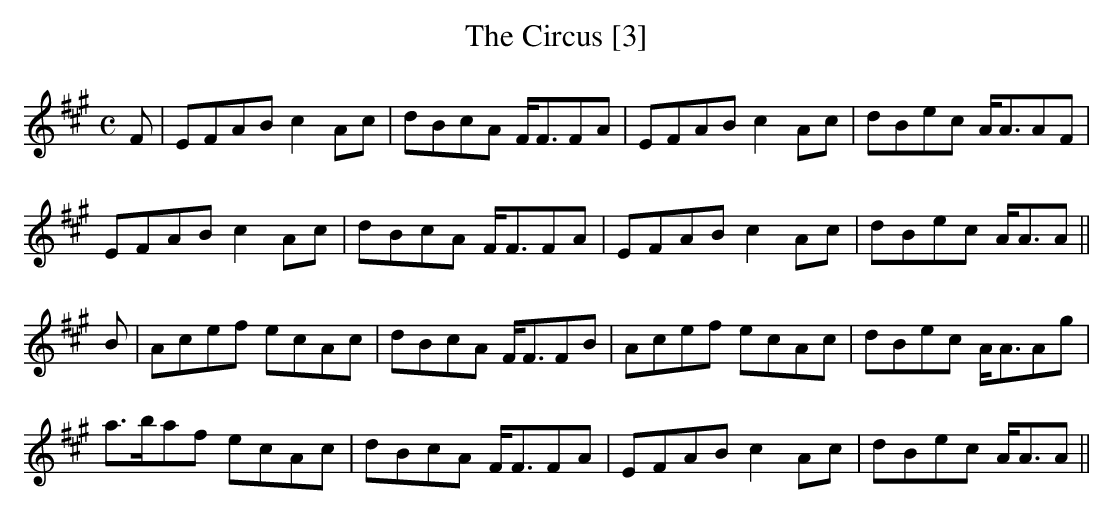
X:1
T:Circus [3], The
M:C
L:1/8
K:A
F | EFAB c2 Ac | dBcA F<FFA | EFAB c2 Ac | dBec A<AAF |
EFAB c2 Ac | dBcA F<FFA | EFAB c2 Ac | dBec A<AA ||
B | Acef ecAc | dBcA F<FFB | Acef ecAc | dBec A<AAg |
a>baf ecAc |dBcA F<FFA |EFAB c2 Ac|dBec A<AA||
